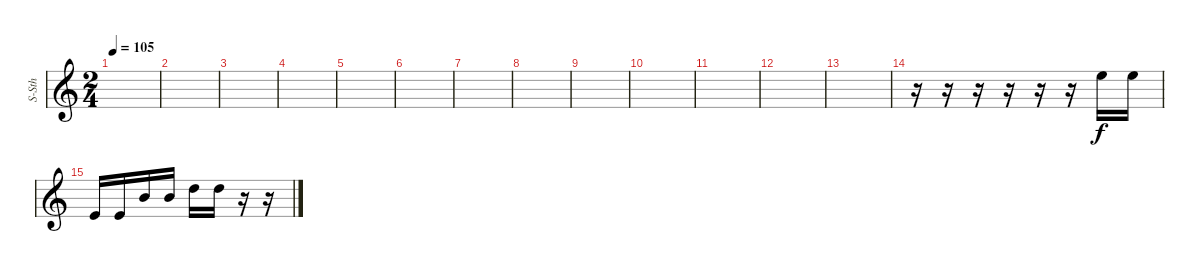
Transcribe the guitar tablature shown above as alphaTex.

\defaultSystemsLayout 4
\bracketExtendMode groupsimilarinstruments
\otherSystemsTrackNameOrientation horizontal
\track ("The Flute" "S-Sth") {instrument synthbass1}
\staff {score}
\tuning (E4 B3 G3 D3 A2 E2)
\displaytranspose 0
\ts (2 4)
\tempo 105
\clef g2
\scale
0.333333
\ks c
|
\scale
0.333333 |
\scale
0.333333 |
\scale
0.333333 |
\scale
0.333333 |
\scale
0.333333 |
\scale
0.333333 |
\scale
0.333333 |
\scale
0.333333 |
|
|
|
|
r.16 r.16 r.16 r.16 r.16 r.16 12.1.16 12.1.16 |
9.3.16 9.3.16 7.1.16 7.1.16 10.1.16 10.1.16 r.16 r.16
